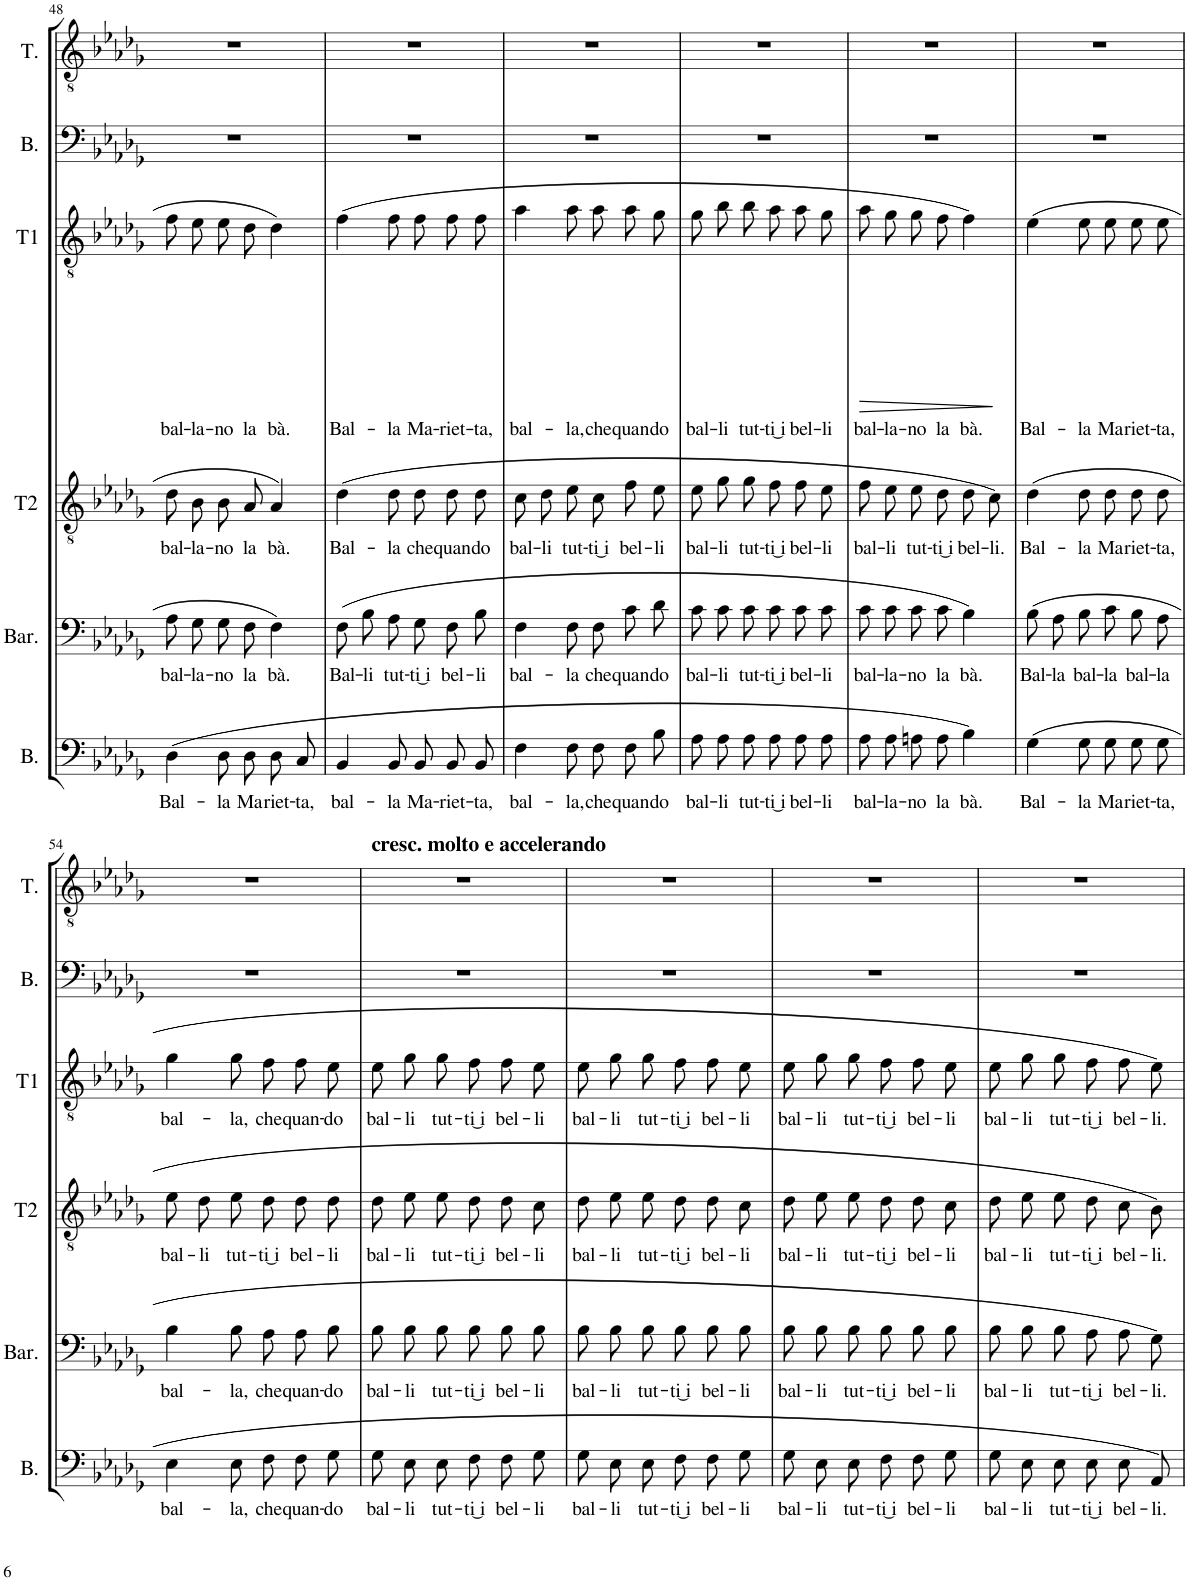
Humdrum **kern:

**kern	**text	**kern	**text	**kern	**text	**kern	**text	**dynam	**kern	**kern
*part6	*part6	*part5	*part5	*part4	*part4	*part3	*part3	*part3	*part2	*part1
*staff6	*staff6	*staff5	*staff5	*staff4	*staff4	*staff3	*staff3	*staff3	*staff2	*staff1
*I"Bassi	*	*I"Baritoni	*	*I"Tenori II	*	*I"Tenori I	*	*	*I"Basso	*I"Tenore
*I'B.	*	*I'Bar.	*	*I'T2	*	*I'T1	*	*	*I'B.	*I'T.
!!LO:PB:g=z
*clefF4	*	*clefF4	*	*clefGv2	*	*clefGv2	*	*	*clefF4	*clefGv2
*k[b-e-a-d-g-]	*	*k[b-e-a-d-g-]	*	*k[b-e-a-d-g-]	*	*k[b-e-a-d-g-]	*	*	*k[b-e-a-d-g-]	*k[b-e-a-d-g-]
*M3/4	*	*M3/4	*	*M3/4	*	*M3/4	*	*	*M3/4	*M3/4
=48	=48	=48	=48	=48	=48	=48	=48	=48	=48	=48
!	!LO:LY:b	!	!LO:LY:b	!	!LO:LY:b	!	!LO:LY:b	!	!	!
(4D-\	Bal-	8A-\L	bal-	8d-\L	bal-	8f\L	bal-	.	2.r	2.r
!	!	!	!LO:LY:b	!	!LO:LY:b	!	!LO:LY:b	!	!	!
.	.	8G-\J	-la-	8B-\J	-la-	8e-\J	-la-	.	.	.
!	!LO:LY:b	!	!LO:LY:b	!	!LO:LY:b	!	!LO:LY:b	!	!	!
8D-\L	-la	8G-\L	-no	8B-/L	-no	8e-\L	-no	.	.	.
!	!LO:LY:b	!	!LO:LY:b	!	!LO:LY:b	!	!LO:LY:b	!	!	!
8D-\J	Ma-	8F\J	la	8A-/J	la	8d-\J	la	.	.	.
!	!LO:LY:b	!	!LO:LY:b	!	!LO:LY:b	!	!LO:LY:b	!	!	!
8D-/L	-riet-	4F\	bà.	4A-/	bà.	4d-\	bà.	.	.	.
!	!LO:LY:b	!	!	!	!	!	!	!	!	!
8C/J	-ta,	.	.	.	.	.	.	.	.	.
=49	=49	=49	=49	=49	=49	=49	=49	=49	=49	=49
!	!LO:LY:b	!	!LO:LY:b	!	!LO:LY:b	!	!LO:LY:b	!	!	!
4BB-/	bal-	(8F\L	Bal-	(4d-\	Bal-	(4f\	Bal-	.	2.r	2.r
!	!	!	!LO:LY:b	!	!	!	!	!	!	!
.	.	8B-\J	-li	.	.	.	.	.	.	.
!	!LO:LY:b	!	!LO:LY:b	!	!LO:LY:b	!	!LO:LY:b	!	!	!
8BB-/L	-la	8A-\L	tut-	8d-\L	-la	8f\L	-la	.	.	.
!	!LO:LY:b	!	!LO:LY:b	!	!LO:LY:b	!	!LO:LY:b	!	!	!
8BB-/J	Ma-	8G-\J	-ti͜ i	8d-\J	che	8f\J	Ma-	.	.	.
!	!LO:LY:b	!	!LO:LY:b	!	!LO:LY:b	!	!LO:LY:b	!	!	!
8BB-/L	-riet-	8F\L	bel-	8d-\L	quan-	8f\L	-riet-	.	.	.
!	!LO:LY:b	!	!LO:LY:b	!	!LO:LY:b	!	!LO:LY:b	!	!	!
8BB-/J	-ta,	8B-\J	-li	8d-\J	-do	8f\J	-ta,	.	.	.
=50	=50	=50	=50	=50	=50	=50	=50	=50	=50	=50
!	!LO:LY:b	!	!LO:LY:b	!	!LO:LY:b	!	!LO:LY:b	!	!	!
4F\	bal-	4F\	bal-	8c\L	bal-	4a-\	bal-	.	2.r	2.r
!	!	!	!	!	!LO:LY:b	!	!	!	!	!
.	.	.	.	8d-\J	-li	.	.	.	.	.
!	!LO:LY:b	!	!LO:LY:b	!	!LO:LY:b	!	!LO:LY:b	!	!	!
8F\L	-la,	8F\L	-la	8e-\L	tut-	8a-\L	-la,	.	.	.
!	!LO:LY:b	!	!LO:LY:b	!	!LO:LY:b	!	!LO:LY:b	!	!	!
8F\J	che	8F\J	che	8c\J	-ti͜ i	8a-\J	che	.	.	.
!	!LO:LY:b	!	!LO:LY:b	!	!LO:LY:b	!	!LO:LY:b	!	!	!
8F\L	quan-	8c\L	quan-	8f\L	bel-	8a-\L	quan-	.	.	.
!	!LO:LY:b	!	!LO:LY:b	!	!LO:LY:b	!	!LO:LY:b	!	!	!
8B-\J	-do	8d-\J	-do	8e-\J	-li	8g-\J	-do	.	.	.
=51	=51	=51	=51	=51	=51	=51	=51	=51	=51	=51
!	!LO:LY:b	!	!LO:LY:b	!	!LO:LY:b	!	!LO:LY:b	!	!	!
8A-\L	bal-	8c\L	bal-	8e-\L	bal-	8g-\L	bal-	.	2.r	2.r
!	!LO:LY:b	!	!LO:LY:b	!	!LO:LY:b	!	!LO:LY:b	!	!	!
8A-\J	-li	8c\J	-li	8g-\J	-li	8b-\J	-li	.	.	.
!	!LO:LY:b	!	!LO:LY:b	!	!LO:LY:b	!	!LO:LY:b	!	!	!
8A-\L	tut-	8c\L	tut-	8g-\L	tut-	8b-\L	tut-	.	.	.
!	!LO:LY:b	!	!LO:LY:b	!	!LO:LY:b	!	!LO:LY:b	!	!	!
8A-\J	-ti͜ i	8c\J	-ti͜ i	8f\J	-ti͜ i	8a-\J	-ti͜ i	.	.	.
!	!LO:LY:b	!	!LO:LY:b	!	!LO:LY:b	!	!LO:LY:b	!	!	!
8A-\L	bel-	8c\L	bel-	8f\L	bel-	8a-\L	bel-	.	.	.
!	!LO:LY:b	!	!LO:LY:b	!	!LO:LY:b	!	!LO:LY:b	!	!	!
8A-\J	-li	8c\J	-li	8e-\J	-li	8g-\J	-li	.	.	.
=52	=52	=52	=52	=52	=52	=52	=52	=52	=52	=52
!	!LO:LY:b	!	!LO:LY:b	!	!LO:LY:b	!	!LO:LY:b	!LO:HP:b	!	!
8A-\L	bal-	8c\L	bal-	8f\L	bal-	8a-\L	bal-	>	2.r	2.r
!	!LO:LY:b	!	!LO:LY:b	!	!LO:LY:b	!	!LO:LY:b	!	!	!
8A-\J	-la-	8c\J	-la-	8e-\J	-li	8g-\J	-la-	.	.	.
!	!LO:LY:b	!	!LO:LY:b	!	!LO:LY:b	!	!LO:LY:b	!	!	!
8An\L	-no	8c\L	-no	8e-\L	tut-	8g-\L	-no	.	.	.
!	!LO:LY:b	!	!LO:LY:b	!	!LO:LY:b	!	!LO:LY:b	!	!	!
8A\J	la	8c\J	la	8d-\J	-ti͜ i	8f\J	la	.	.	.
!	!LO:LY:b	!	!LO:LY:b	!	!LO:LY:b	!	!LO:LY:b	!	!	!
4B-\)	bà.	4B-\)	bà.	8d-\L	bel-	4f\)	bà.	]	.	.
!	!	!	!	!	!LO:LY:b	!	!	!	!	!
.	.	.	.	8c\J)	-li.	.	.	.	.	.
=53	=53	=53	=53	=53	=53	=53	=53	=53	=53	=53
!	!LO:LY:b	!	!LO:LY:b	!	!LO:LY:b	!	!LO:LY:b	!	!	!
(4G-\	Bal-	(8B-\L	Bal-	(4d-\	Bal-	(4e-\	Bal-	.	2.r	2.r
!	!	!	!LO:LY:b	!	!	!	!	!	!	!
.	.	8A-\J	-la	.	.	.	.	.	.	.
!	!LO:LY:b	!	!LO:LY:b	!	!LO:LY:b	!	!LO:LY:b	!	!	!
8G-\L	-la	8B-\L	bal-	8d-\L	-la	8e-\L	-la	.	.	.
!	!LO:LY:b	!	!LO:LY:b	!	!LO:LY:b	!	!LO:LY:b	!	!	!
8G-\J	Ma-	8c\J	-la	8d-\J	Ma-	8e-\J	Ma-	.	.	.
!	!LO:LY:b	!	!LO:LY:b	!	!LO:LY:b	!	!LO:LY:b	!	!	!
8G-\L	-riet-	8B-\L	bal-	8d-\L	-riet-	8e-\L	-riet-	.	.	.
!	!LO:LY:b	!	!LO:LY:b	!	!LO:LY:b	!	!LO:LY:b	!	!	!
8G-\J	-ta,	8A-\J	-la	8d-\J	-ta,	8e-\J	-ta,	.	.	.
!!LO:LB:g=z
=54	=54	=54	=54	=54	=54	=54	=54	=54	=54	=54
!	!LO:LY:b	!	!LO:LY:b	!	!LO:LY:b	!	!LO:LY:b	!	!	!
4E-\	bal-	4B-\	bal-	8e-\L	bal-	4g-\	bal-	.	2.r	2.r
!	!	!	!	!	!LO:LY:b	!	!	!	!	!
.	.	.	.	8d-\J	-li	.	.	.	.	.
!	!LO:LY:b	!	!LO:LY:b	!	!LO:LY:b	!	!LO:LY:b	!	!	!
8E-\L	-la,	8B-\L	-la,	8e-\L	tut-	8g-\L	-la,	.	.	.
!	!LO:LY:b	!	!LO:LY:b	!	!LO:LY:b	!	!LO:LY:b	!	!	!
8F\J	che	8A-\J	che	8d-\J	-ti͜ i	8f\J	che	.	.	.
!	!LO:LY:b	!	!LO:LY:b	!	!LO:LY:b	!	!LO:LY:b	!	!	!
8F\L	quan-	8A-\L	quan-	8d-\L	bel-	8f\L	quan-	.	.	.
!	!LO:LY:b	!	!LO:LY:b	!	!LO:LY:b	!	!LO:LY:b	!	!	!
8G-\J	-do	8B-\J	-do	8d-\J	-li	8e-\J	-do	.	.	.
=55	=55	=55	=55	=55	=55	=55	=55	=55	=55	=55
!	!	!	!	!	!	!	!	!	!	!LO:TX:a:B:t=cresc. molto e accelerando
!	!LO:LY:b	!	!LO:LY:b	!	!LO:LY:b	!	!LO:LY:b	!	!	!
8G-\L	bal-	8B-\L	bal-	8d-\L	bal-	8e-\L	bal-	.	2.r	2.r
!	!LO:LY:b	!	!LO:LY:b	!	!LO:LY:b	!	!LO:LY:b	!	!	!
8E-\J	-li	8B-\J	-li	8e-\J	-li	8g-\J	-li	.	.	.
!	!LO:LY:b	!	!LO:LY:b	!	!LO:LY:b	!	!LO:LY:b	!	!	!
8E-\L	tut-	8B-\L	tut-	8e-\L	tut-	8g-\L	tut-	.	.	.
!	!LO:LY:b	!	!LO:LY:b	!	!LO:LY:b	!	!LO:LY:b	!	!	!
8F\J	-ti͜ i	8B-\J	-ti͜ i	8d-\J	-ti͜ i	8f\J	-ti͜ i	.	.	.
!	!LO:LY:b	!	!LO:LY:b	!	!LO:LY:b	!	!LO:LY:b	!	!	!
8F\L	bel-	8B-\L	bel-	8d-\L	bel-	8f\L	bel-	.	.	.
!	!LO:LY:b	!	!LO:LY:b	!	!LO:LY:b	!	!LO:LY:b	!	!	!
8G-\J	-li	8B-\J	-li	8c\J	-li	8e-\J	-li	.	.	.
=56	=56	=56	=56	=56	=56	=56	=56	=56	=56	=56
!	!LO:LY:b	!	!LO:LY:b	!	!LO:LY:b	!	!LO:LY:b	!	!	!
8G-\L	bal-	8B-\L	bal-	8d-\L	bal-	8e-\L	bal-	.	2.r	2.r
!	!LO:LY:b	!	!LO:LY:b	!	!LO:LY:b	!	!LO:LY:b	!	!	!
8E-\J	-li	8B-\J	-li	8e-\J	-li	8g-\J	-li	.	.	.
!	!LO:LY:b	!	!LO:LY:b	!	!LO:LY:b	!	!LO:LY:b	!	!	!
8E-\L	tut-	8B-\L	tut-	8e-\L	tut-	8g-\L	tut-	.	.	.
!	!LO:LY:b	!	!LO:LY:b	!	!LO:LY:b	!	!LO:LY:b	!	!	!
8F\J	-ti͜ i	8B-\J	-ti͜ i	8d-\J	-ti͜ i	8f\J	-ti͜ i	.	.	.
!	!LO:LY:b	!	!LO:LY:b	!	!LO:LY:b	!	!LO:LY:b	!	!	!
8F\L	bel-	8B-\L	bel-	8d-\L	bel-	8f\L	bel-	.	.	.
!	!LO:LY:b	!	!LO:LY:b	!	!LO:LY:b	!	!LO:LY:b	!	!	!
8G-\J	-li	8B-\J	-li	8c\J	-li	8e-\J	-li	.	.	.
=57	=57	=57	=57	=57	=57	=57	=57	=57	=57	=57
!	!LO:LY:b	!	!LO:LY:b	!	!LO:LY:b	!	!LO:LY:b	!	!	!
8G-\L	bal-	8B-\L	bal-	8d-\L	bal-	8e-\L	bal-	.	2.r	2.r
!	!LO:LY:b	!	!LO:LY:b	!	!LO:LY:b	!	!LO:LY:b	!	!	!
8E-\J	-li	8B-\J	-li	8e-\J	-li	8g-\J	-li	.	.	.
!	!LO:LY:b	!	!LO:LY:b	!	!LO:LY:b	!	!LO:LY:b	!	!	!
8E-\L	tut-	8B-\L	tut-	8e-\L	tut-	8g-\L	tut-	.	.	.
!	!LO:LY:b	!	!LO:LY:b	!	!LO:LY:b	!	!LO:LY:b	!	!	!
8F\J	-ti͜ i	8B-\J	-ti͜ i	8d-\J	-ti͜ i	8f\J	-ti͜ i	.	.	.
!	!LO:LY:b	!	!LO:LY:b	!	!LO:LY:b	!	!LO:LY:b	!	!	!
8F\L	bel-	8B-\L	bel-	8d-\L	bel-	8f\L	bel-	.	.	.
!	!LO:LY:b	!	!LO:LY:b	!	!LO:LY:b	!	!LO:LY:b	!	!	!
8G-\J	-li	8B-\J	-li	8c\J	-li	8e-\J	-li	.	.	.
=58	=58	=58	=58	=58	=58	=58	=58	=58	=58	=58
!	!LO:LY:b	!	!LO:LY:b	!	!LO:LY:b	!	!LO:LY:b	!	!	!
8G-\L	bal-	8B-\L	bal-	8d-\L	bal-	8e-\L	bal-	.	2.r	2.r
!	!LO:LY:b	!	!LO:LY:b	!	!LO:LY:b	!	!LO:LY:b	!	!	!
8E-\J	-li	8B-\J	-li	8e-\J	-li	8g-\J	-li	.	.	.
!	!LO:LY:b	!	!LO:LY:b	!	!LO:LY:b	!	!LO:LY:b	!	!	!
8E-\L	tut-	8B-\L	tut-	8e-\L	tut-	8g-\L	tut-	.	.	.
!	!LO:LY:b	!	!LO:LY:b	!	!LO:LY:b	!	!LO:LY:b	!	!	!
8E-\J	-ti͜ i	8A-\J	-ti͜ i	8d-\J	-ti͜ i	8f\J	-ti͜ i	.	.	.
!	!LO:LY:b	!	!LO:LY:b	!	!LO:LY:b	!	!LO:LY:b	!	!	!
8E-/L	bel-	8A-\L	bel-	8c\L	bel-	8f\L	bel-	.	.	.
!	!LO:LY:b	!	!LO:LY:b	!	!LO:LY:b	!	!LO:LY:b	!	!	!
8AA-/J)	-li.	8G-\J)	-li.	8B-\J)	-li.	8e-\J)	-li.	.	.	.
=	=	=	=	=	=	=	=	=	=	=
*-	*-	*-	*-	*-	*-	*-	*-	*-	*-	*-
